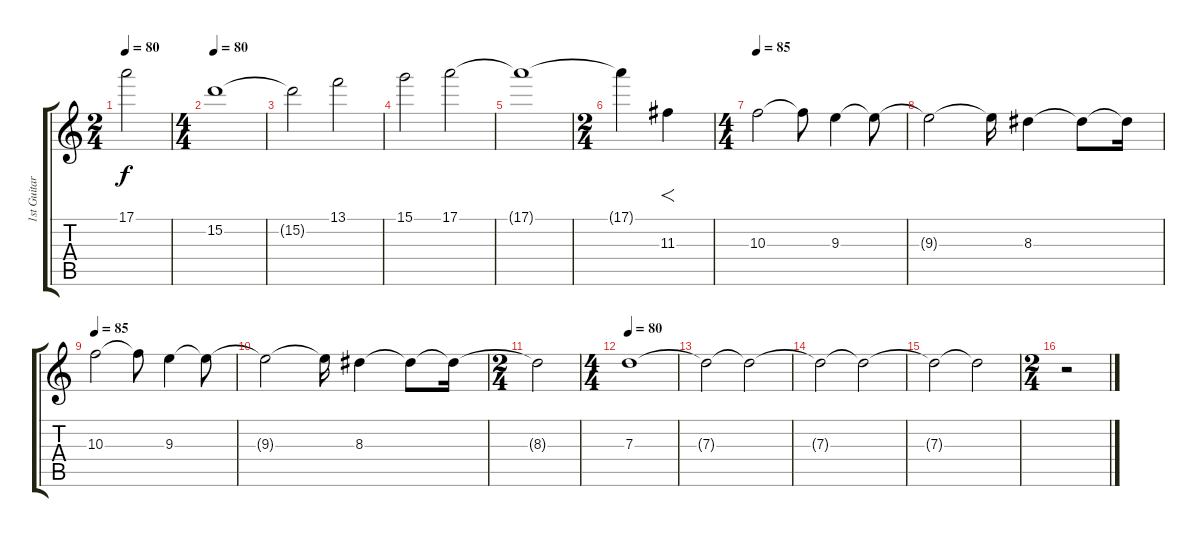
\track ("1st Guitar" "1st Guitar") {instrument distortionguitar}
\staff {score tabs}
\tuning (E4 B3 G3 D3 A2 D2) {hide}
\ts (2 4)
\tempo 80
\clef g2
\ks c
17.1{t}.2{dy f} |
\ts (4 4)
\tempo 80
15.2.1 |
15.2{t}.2 13.1.2 |
15.1.2 17.1.2 |
17.1{t}.1 |
\ts (2 4)
17.1{t}.4 11.3.4{f volume 12} |
\ts (4 4)
\tempo 85
10.3.2 10.3{t}.8 9.3.4 9.3{t}.8 |
9.3{t}.2 9.3{t}.16 8.3.4 8.3{t}.8 8.3{t}.16 |
\tempo 85
10.3.2 10.3{t}.8 9.3.4 9.3{t}.8 |
9.3{t}.2 9.3{t}.16 8.3.4 8.3{t}.8 8.3{t}.16 |
\ts (2 4)
8.3{t}.2 |
\ts (4 4)
\tempo 80
7.3.1 |
7.3{t}.2{volume 10} 7.3{t}.2{volume 9} |
7.3{t}.2{volume 8} 7.3{t}.2{volume 7} |
7.3{t}.2{volume 5} 7.3{t}.2{volume 3} |
\ts (2 4)
r.2
